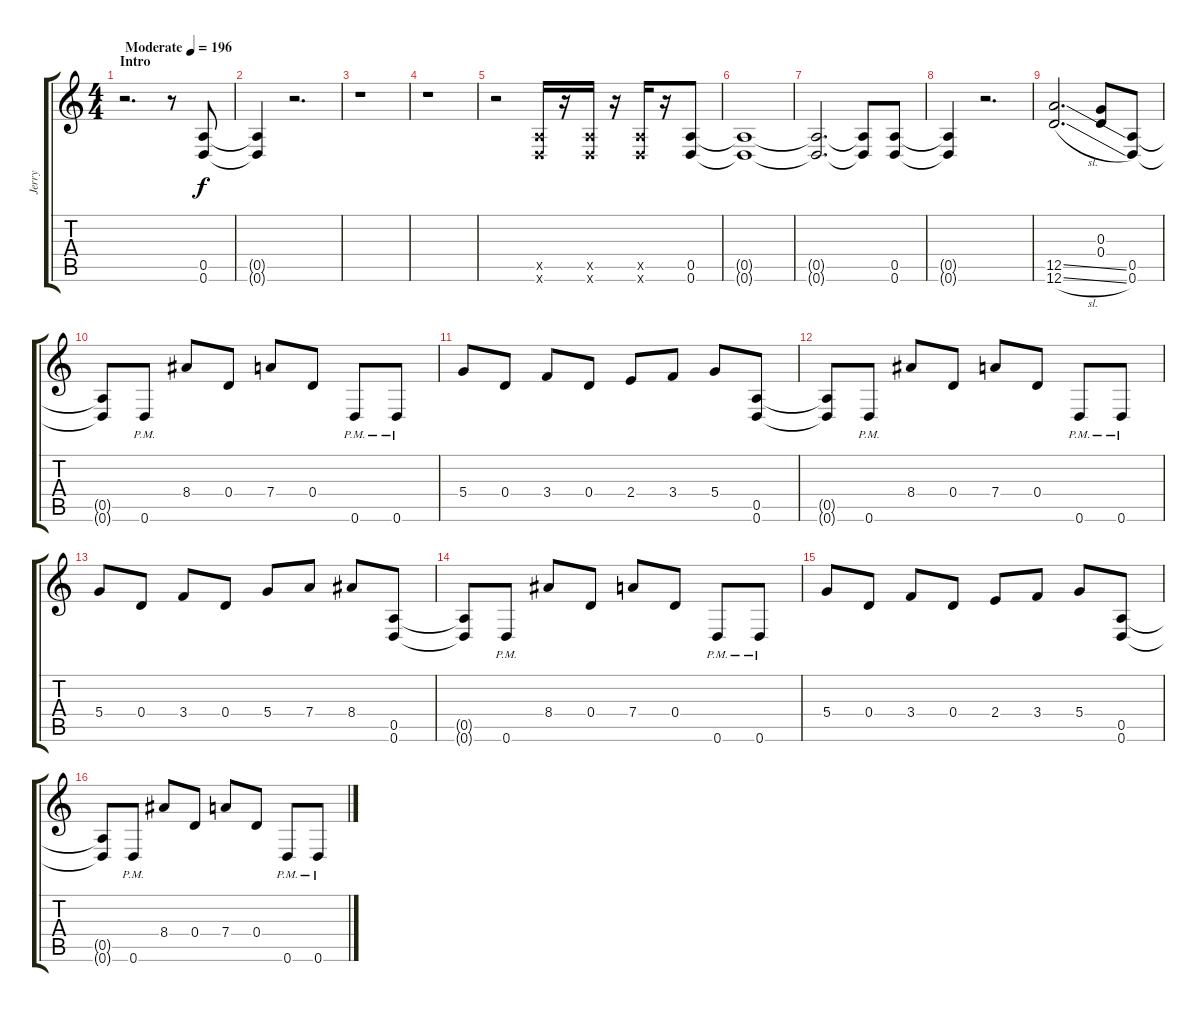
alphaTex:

\track ("Jerry" "Jerry") {instrument distortionguitar}
\staff {score tabs}
\tuning (E4 B3 G3 D3 A2 D2) {hide}
\ts (4 4)
\section ("" "Intro")
\tempo (196 "Moderate")
\clef g2
\ks aminor
r.2{d dy f instrument distortionguitar} r.8 (0.5 0.6).8 |
(0.5{t} 0.6{t}).4 r.2{d} |
r.1 |
r.1 |
r.2 (0.5{x} 0.6{x}).16 r.16 (0.5{x} 0.6{x}).16 r.16 (0.5{x} 0.6{x}).16 r.16 (0.5 0.6).8 |
(0.5{t} 0.6{t}).1 |
(0.5{t} 0.6{t}).2{d} (0.5{t} 0.6{t}).8 (0.5 0.6).8 |
(0.5{t} 0.6{t}).4 r.2{d} |
(12.5{ss} 12.6{sl}).2{d} (0.3 0.4).8 (0.5 0.6).8 |
(0.5{t} 0.6{t}).8 0.6{pm}.8 8.4.8 0.4.8 7.4.8 0.4.8 0.6{pm}.8 0.6{pm}.8 |
5.4.8 0.4.8 3.4.8 0.4.8 2.4.8 3.4.8 5.4.8 (0.5 0.6).8 |
(0.5{t} 0.6{t}).8 0.6{pm}.8 8.4.8 0.4.8 7.4.8 0.4.8 0.6{pm}.8 0.6{pm}.8 |
5.4.8 0.4.8 3.4.8 0.4.8 5.4.8 7.4.8 8.4.8 (0.5 0.6).8 |
(0.5{t} 0.6{t}).8 0.6{pm}.8 8.4.8 0.4.8 7.4.8 0.4.8 0.6{pm}.8 0.6{pm}.8 |
5.4.8 0.4.8 3.4.8 0.4.8 2.4.8 3.4.8 5.4.8 (0.5 0.6).8 |
(0.5{t} 0.6{t}).8 0.6{pm}.8 8.4.8 0.4.8 7.4.8 0.4.8 0.6{pm}.8 0.6{pm}.8
